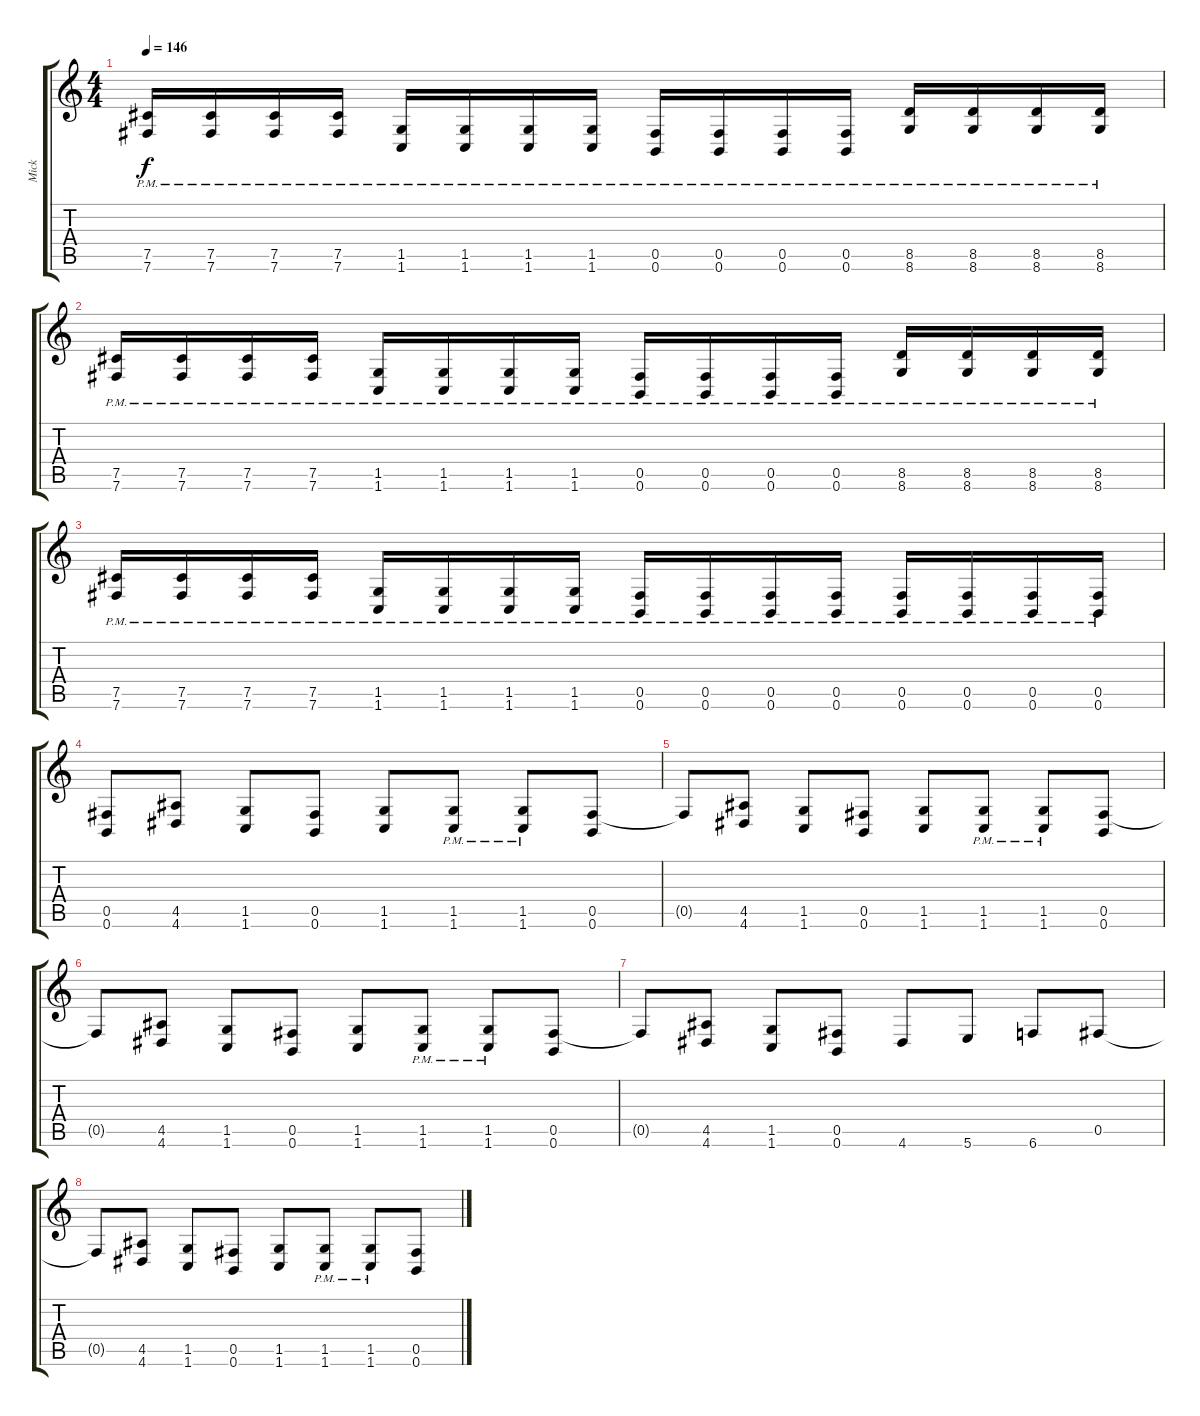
\track ("Mick" "Mick") {instrument distortionguitar}
\staff {score tabs}
\tuning (Db4 Ab3 E3 B2 Gb2 B1) {hide}
\ts (4 4)
\tempo 146
\clef g2
\ks c
(7.5{pm} 7.6{pm}).16{dy f} (7.5{pm} 7.6{pm}).16 (7.5{pm} 7.6{pm}).16 (7.5{pm} 7.6{pm}).16 (1.5{pm} 1.6{pm}).16 (1.5{pm} 1.6{pm}).16 (1.5{pm} 1.6{pm}).16 (1.5{pm} 1.6{pm}).16 (0.5{pm} 0.6{pm}).16 (0.5{pm} 0.6{pm}).16 (0.5{pm} 0.6{pm}).16 (0.5{pm} 0.6{pm}).16 (8.5{pm} 8.6{pm}).16 (8.5{pm} 8.6{pm}).16 (8.5{pm} 8.6{pm}).16 (8.5{pm} 8.6{pm}).16 |
(7.5{pm} 7.6{pm}).16 (7.5{pm} 7.6{pm}).16 (7.5{pm} 7.6{pm}).16 (7.5{pm} 7.6{pm}).16 (1.5{pm} 1.6{pm}).16 (1.5{pm} 1.6{pm}).16 (1.5{pm} 1.6{pm}).16 (1.5{pm} 1.6{pm}).16 (0.5{pm} 0.6{pm}).16 (0.5{pm} 0.6{pm}).16 (0.5{pm} 0.6{pm}).16 (0.5{pm} 0.6{pm}).16 (8.5{pm} 8.6{pm}).16 (8.5{pm} 8.6{pm}).16 (8.5{pm} 8.6{pm}).16 (8.5{pm} 8.6{pm}).16 |
(7.5{pm} 7.6{pm}).16 (7.5{pm} 7.6{pm}).16 (7.5{pm} 7.6{pm}).16 (7.5{pm} 7.6{pm}).16 (1.5{pm} 1.6{pm}).16 (1.5{pm} 1.6{pm}).16 (1.5{pm} 1.6{pm}).16 (1.5{pm} 1.6{pm}).16 (0.5{pm} 0.6{pm}).16 (0.5{pm} 0.6{pm}).16 (0.5{pm} 0.6{pm}).16 (0.5{pm} 0.6{pm}).16 (0.5{pm} 0.6{pm}).16 (0.5{pm} 0.6{pm}).16 (0.5{pm} 0.6{pm}).16 (0.5{pm} 0.6{pm}).16 |
(0.5 0.6).8 (4.5 4.6).8 (1.5 1.6).8 (0.5 0.6).8 (1.5 1.6).8 (1.5{pm} 1.6{pm}).8 (1.5{pm} 1.6{pm}).8 (0.5 0.6).8 |
0.5{t}.8 (4.5 4.6).8 (1.5 1.6).8 (0.5 0.6).8 (1.5 1.6).8 (1.5{pm} 1.6{pm}).8 (1.5{pm} 1.6{pm}).8 (0.5 0.6).8 |
0.5{t}.8 (4.5 4.6).8 (1.5 1.6).8 (0.5 0.6).8 (1.5 1.6).8 (1.5{pm} 1.6{pm}).8 (1.5{pm} 1.6{pm}).8 (0.5 0.6).8 |
0.5{t}.8 (4.5 4.6).8 (1.5 1.6).8 (0.5 0.6).8 4.6.8 5.6.8 6.6.8 0.5.8 |
0.5{t}.8 (4.5 4.6).8 (1.5 1.6).8 (0.5 0.6).8 (1.5 1.6).8 (1.5{pm} 1.6{pm}).8 (1.5{pm} 1.6{pm}).8 (0.5 0.6).8
